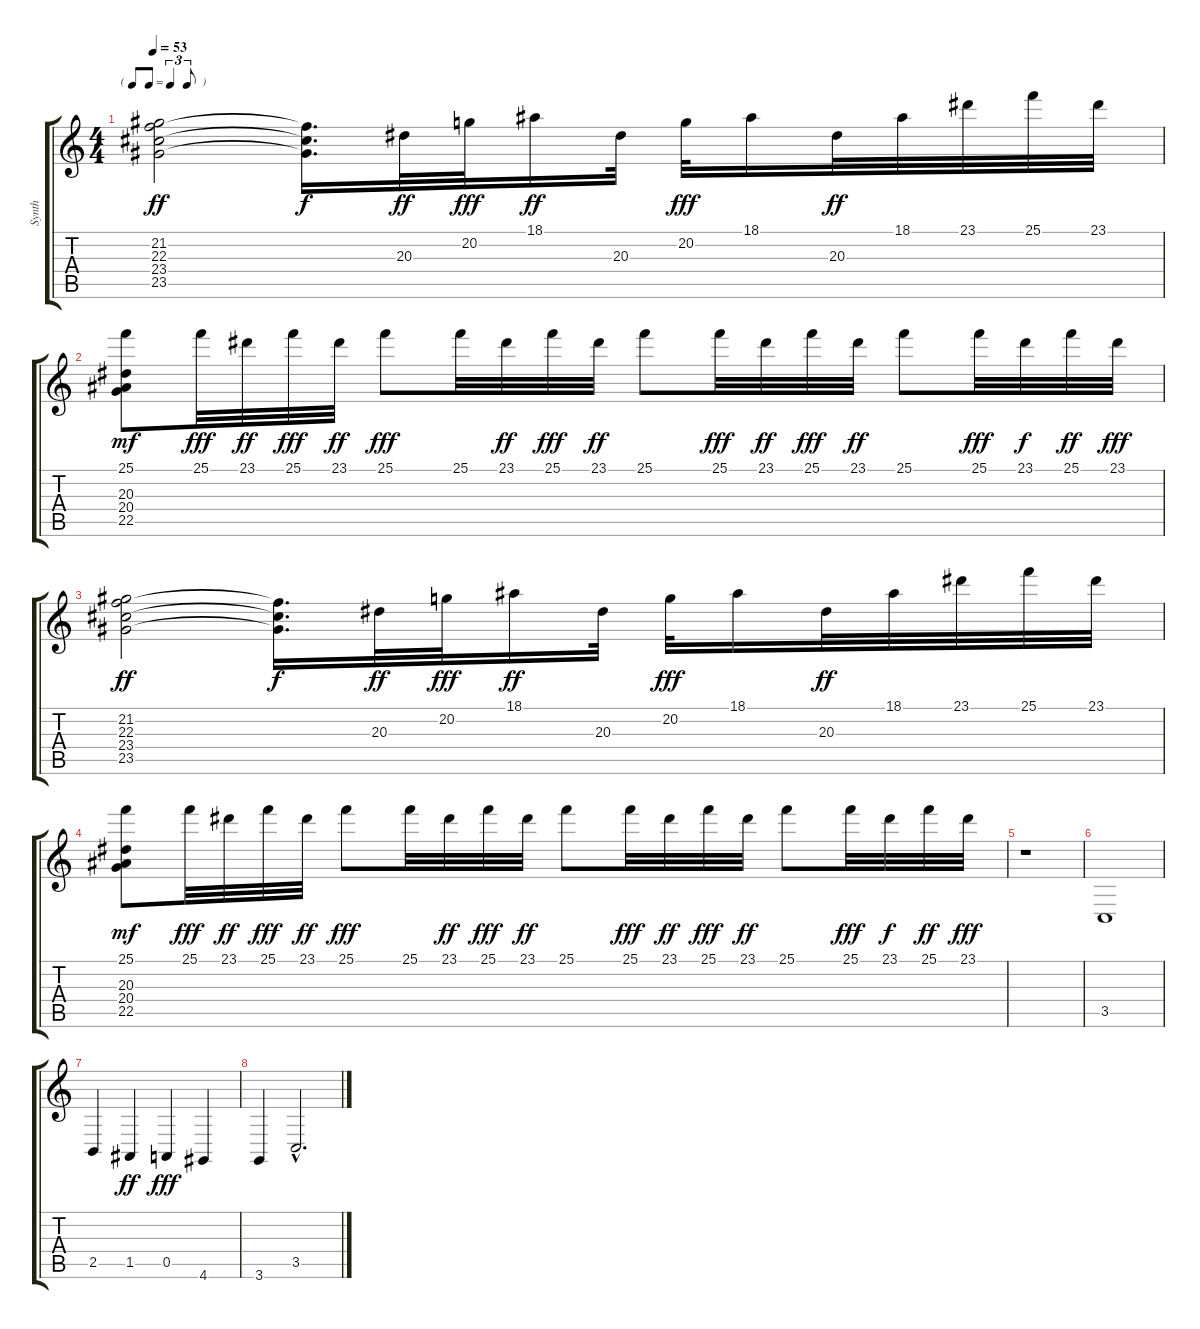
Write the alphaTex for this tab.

\track ("Synth" "Synth") {instrument synthbrass1}
\staff {score tabs}
\tuning (E4 B3 G3 D3 A2 E2) {hide}
\ts (4 4)
\tf triplet8th
\tempo 53
\clef g2
\ks c
(21.2 22.3 23.4 23.5).2{dy ff} (22.3{t} 23.4{t} 23.5{t}).16{d dy f} 20.3.32{dy ff} 20.2.32{dy fff} 18.1.16{dy ff} 20.3.32 20.2.32{dy fff} 18.1.16 20.3.32{dy ff} 18.1.32 23.1.32 25.1.32 23.1.32 |
(25.1 20.3 20.4 22.5).8{dy mf} 25.1.32{dy fff} 23.1.32{dy ff} 25.1.32{dy fff} 23.1.32{dy ff} 25.1.8{dy fff} 25.1.32 23.1.32{dy ff} 25.1.32{dy fff} 23.1.32{dy ff} 25.1.8 25.1.32{dy fff} 23.1.32{dy ff} 25.1.32{dy fff} 23.1.32{dy ff} 25.1.8 25.1.32{dy fff} 23.1.32{dy f} 25.1.32{dy ff} 23.1.32{dy fff} |
(21.2 22.3 23.4 23.5).2{dy ff} (22.3{t} 23.4{t} 23.5{t}).16{d dy f} 20.3.32{dy ff} 20.2.32{dy fff} 18.1.16{dy ff} 20.3.32 20.2.32{dy fff} 18.1.16 20.3.32{dy ff} 18.1.32 23.1.32 25.1.32 23.1.32 |
(25.1 20.3 20.4 22.5).8{dy mf} 25.1.32{dy fff} 23.1.32{dy ff} 25.1.32{dy fff} 23.1.32{dy ff} 25.1.8{dy fff} 25.1.32 23.1.32{dy ff} 25.1.32{dy fff} 23.1.32{dy ff} 25.1.8 25.1.32{dy fff} 23.1.32{dy ff} 25.1.32{dy fff} 23.1.32{dy ff} 25.1.8 25.1.32{dy fff} 23.1.32{dy f} 25.1.32{dy ff} 23.1.32{dy fff} |
r.1 |
3.5.1 |
2.5.4 1.5.4{dy ff} 0.5.4{dy fff} 4.6.4 |
3.6.4 3.5{hac}.2{d}
